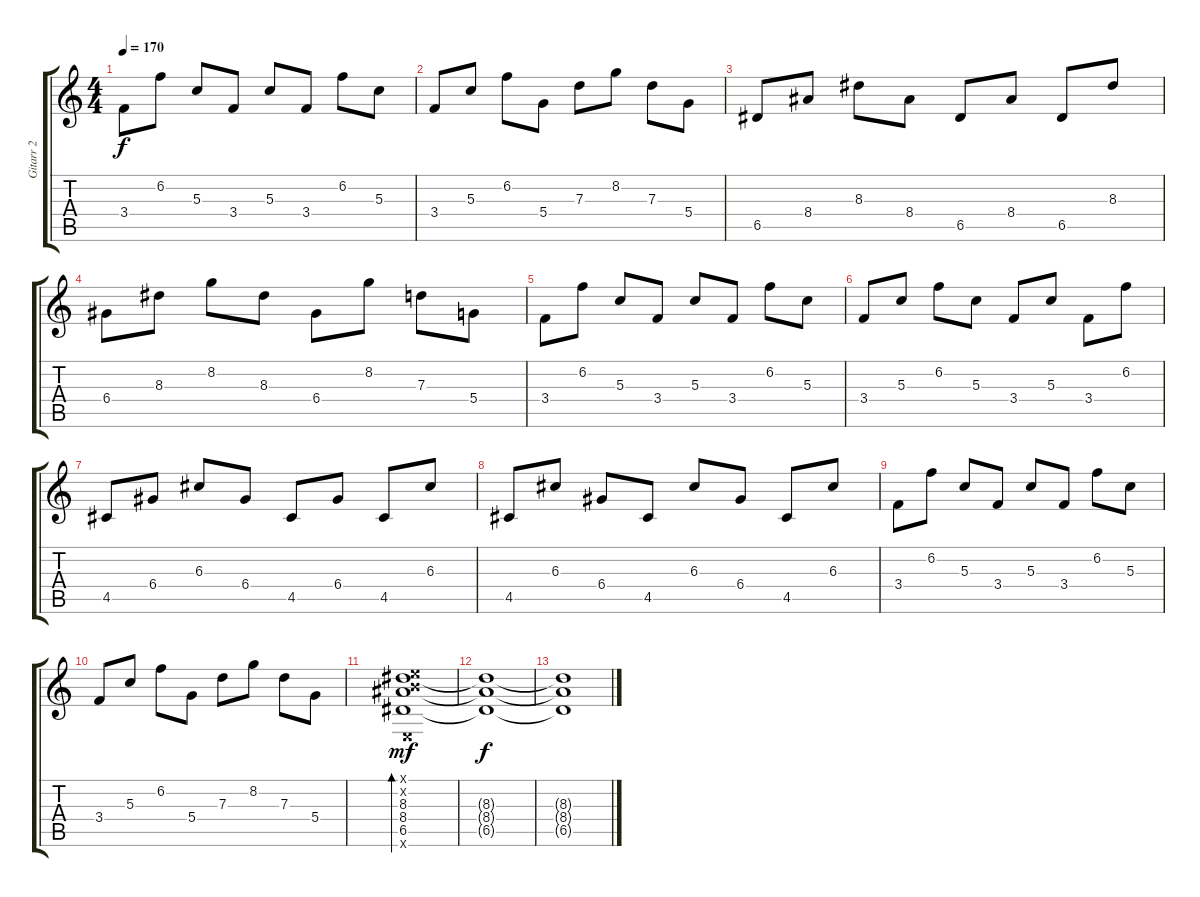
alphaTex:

\track ("Gitarr 2" "Gitarr 2") {instrument overdrivenguitar}
\staff {score tabs}
\tuning (E4 B3 G3 D3 A2 E2) {hide}
\ts (4 4)
\tempo 170
\clef g2
\ks c
3.4.8{dy f} 6.2.8 5.3.8 3.4.8 5.3.8 3.4.8 6.2.8 5.3.8 |
3.4.8 5.3.8 6.2.8 5.4.8 7.3.8 8.2.8 7.3.8 5.4.8 |
6.5.8 8.4.8 8.3.8 8.4.8 6.5.8 8.4.8 6.5.8 8.3.8 |
6.4.8 8.3.8 8.2.8 8.3.8 6.4.8 8.2.8 7.3.8 5.4.8 |
3.4.8 6.2.8 5.3.8 3.4.8 5.3.8 3.4.8 6.2.8 5.3.8 |
3.4.8 5.3.8 6.2.8 5.3.8 3.4.8 5.3.8 3.4.8 6.2.8 |
4.5.8 6.4.8 6.3.8 6.4.8 4.5.8 6.4.8 4.5.8 6.3.8 |
4.5.8 6.3.8 6.4.8 4.5.8 6.3.8 6.4.8 4.5.8 6.3.8 |
3.4.8 6.2.8 5.3.8 3.4.8 5.3.8 3.4.8 6.2.8 5.3.8 |
3.4.8 5.3.8 6.2.8 5.4.8 7.3.8 8.2.8 7.3.8 5.4.8 |
(0.1{x} 0.2{x} 8.3 8.4 6.5 0.6{x}).1{bd 120 dy mf} |
(8.3{t} 8.4{t} 6.5{t}).1{dy f volume 0} |
(8.3{t} 8.4{t} 6.5{t}).1
